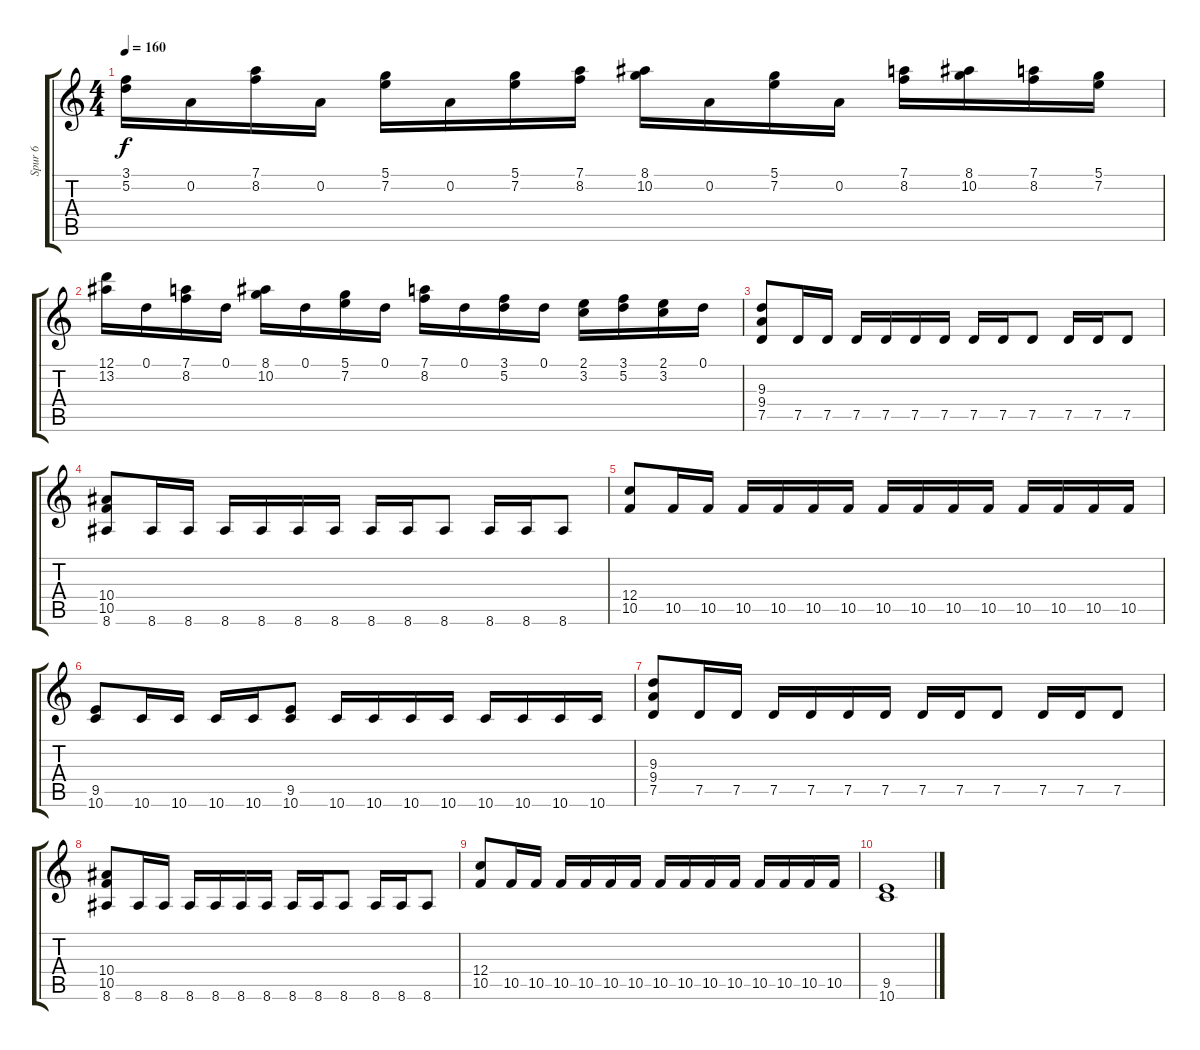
\track ("Spur 6" "Spur 6") {instrument distortionguitar}
\staff {score tabs}
\tuning (D4 A3 F3 C3 G2 D2) {hide}
\ts (4 4)
\tempo 160
\clef g2
\ks c
(3.1 5.2).16{dy f instrument distortionguitar} 0.2.16 (7.1 8.2).16 0.2.16 (5.1 7.2).16 0.2.16 (5.1 7.2).16 (7.1 8.2).16 (8.1 10.2).16 0.2.16 (5.1 7.2).16 0.2.16 (7.1 8.2).16 (8.1 10.2).16 (7.1 8.2).16 (5.1 7.2).16 |
(12.1 13.2).16 0.1.16 (7.1 8.2).16 0.1.16 (8.1 10.2).16 0.1.16 (5.1 7.2).16 0.1.16 (7.1 8.2).16 0.1.16 (3.1 5.2).16 0.1.16 (2.1 3.2).16 (3.1 5.2).16 (2.1 3.2).16 0.1.16 |
(9.3 9.4 7.5).8 7.5.16 7.5.16 7.5.16 7.5.16 7.5.16 7.5.16 7.5.16 7.5.16 7.5.8 7.5.16 7.5.16 7.5.8 |
(10.4 10.5 8.6).8 8.6.16 8.6.16 8.6.16 8.6.16 8.6.16 8.6.16 8.6.16 8.6.16 8.6.8 8.6.16 8.6.16 8.6.8 |
(12.4 10.5).8 10.5.16 10.5.16 10.5.16 10.5.16 10.5.16 10.5.16 10.5.16 10.5.16 10.5.16 10.5.16 10.5.16 10.5.16 10.5.16 10.5.16 |
(9.5 10.6).8 10.6.16 10.6.16 10.6.16 10.6.16 (9.5 10.6).8 10.6.16 10.6.16 10.6.16 10.6.16 10.6.16 10.6.16 10.6.16 10.6.16 |
(9.3 9.4 7.5).8 7.5.16 7.5.16 7.5.16 7.5.16 7.5.16 7.5.16 7.5.16 7.5.16 7.5.8 7.5.16 7.5.16 7.5.8 |
(10.4 10.5 8.6).8 8.6.16 8.6.16 8.6.16 8.6.16 8.6.16 8.6.16 8.6.16 8.6.16 8.6.8 8.6.16 8.6.16 8.6.8 |
(12.4 10.5).8 10.5.16 10.5.16 10.5.16 10.5.16 10.5.16 10.5.16 10.5.16 10.5.16 10.5.16 10.5.16 10.5.16 10.5.16 10.5.16 10.5.16 |
(9.5 10.6).1
